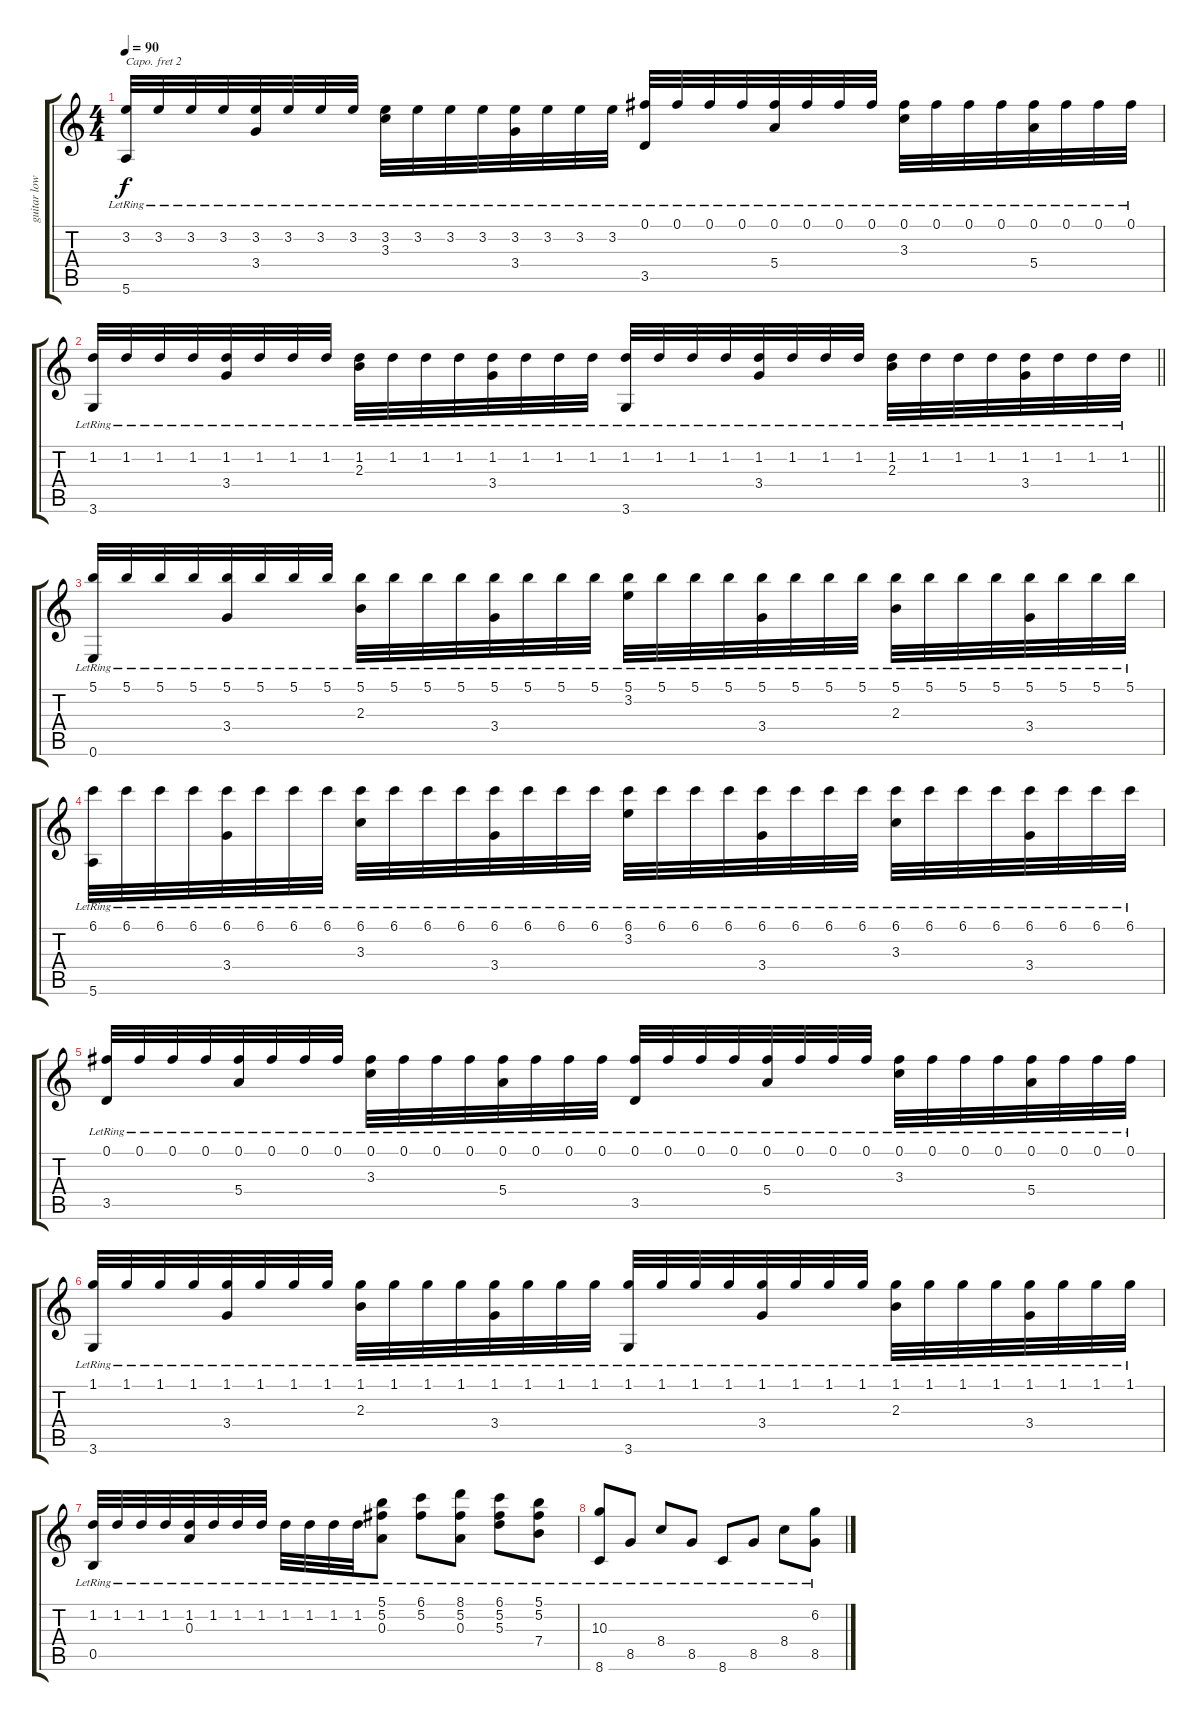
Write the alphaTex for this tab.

\track ("guitar low" "guitar low") {instrument acousticguitarsteel}
\staff {score tabs}
\capo 2
\tuning (E4 B3 G3 D3 A2 D2) {hide}
\ts (4 4)
\tempo 90
\clef g2
\ks c
(3.2{lr} 5.6{lr}).32{dy f} 3.2{lr}.32 3.2{lr}.32 3.2{lr}.32 (3.2{lr} 3.4{lr}).32 3.2{lr}.32 3.2{lr}.32 3.2{lr}.32 (3.2{lr} 3.3{lr}).32 3.2{lr}.32 3.2{lr}.32 3.2{lr}.32 (3.2{lr} 3.4{lr}).32 3.2{lr}.32 3.2{lr}.32 3.2{lr}.32 (0.1{lr} 3.5{lr}).32 0.1{lr}.32 0.1{lr}.32 0.1{lr}.32 (0.1{lr} 5.4{lr}).32 0.1{lr}.32 0.1{lr}.32 0.1{lr}.32 (0.1{lr} 3.3{lr}).32 0.1{lr}.32 0.1{lr}.32 0.1{lr}.32 (0.1{lr} 5.4{lr}).32 0.1{lr}.32 0.1{lr}.32 0.1{lr}.32 |
\barLineRight lightlight
(1.2{lr} 3.6{lr}).32 1.2{lr}.32 1.2{lr}.32 1.2{lr}.32 (1.2{lr} 3.4{lr}).32 1.2{lr}.32 1.2{lr}.32 1.2{lr}.32 (1.2{lr} 2.3{lr}).32 1.2{lr}.32 1.2{lr}.32 1.2{lr}.32 (1.2{lr} 3.4{lr}).32 1.2{lr}.32 1.2{lr}.32 1.2{lr}.32 (1.2{lr} 3.6{lr}).32 1.2{lr}.32 1.2{lr}.32 1.2{lr}.32 (1.2{lr} 3.4{lr}).32 1.2{lr}.32 1.2{lr}.32 1.2{lr}.32 (1.2{lr} 2.3{lr}).32 1.2{lr}.32 1.2{lr}.32 1.2{lr}.32 (1.2{lr} 3.4{lr}).32 1.2{lr}.32 1.2{lr}.32 1.2{lr}.32 |
(5.1{lr} 0.6{lr}).32 5.1{lr}.32 5.1{lr}.32 5.1{lr}.32 (5.1{lr} 3.4{lr}).32 5.1{lr}.32 5.1{lr}.32 5.1{lr}.32 (5.1{lr} 2.3{lr}).32 5.1{lr}.32 5.1{lr}.32 5.1{lr}.32 (5.1{lr} 3.4{lr}).32 5.1{lr}.32 5.1{lr}.32 5.1{lr}.32 (5.1{lr} 3.2{lr}).32 5.1{lr}.32 5.1{lr}.32 5.1{lr}.32 (5.1{lr} 3.4{lr}).32 5.1{lr}.32 5.1{lr}.32 5.1{lr}.32 (5.1{lr} 2.3{lr}).32 5.1{lr}.32 5.1{lr}.32 5.1{lr}.32 (5.1{lr} 3.4{lr}).32 5.1{lr}.32 5.1{lr}.32 5.1{lr}.32 |
(6.1{lr} 5.6{lr}).32 6.1{lr}.32 6.1{lr}.32 6.1{lr}.32 (6.1{lr} 3.4{lr}).32 6.1{lr}.32 6.1{lr}.32 6.1{lr}.32 (6.1{lr} 3.3{lr}).32 6.1{lr}.32 6.1{lr}.32 6.1{lr}.32 (6.1{lr} 3.4{lr}).32 6.1{lr}.32 6.1{lr}.32 6.1{lr}.32 (6.1{lr} 3.2{lr}).32 6.1{lr}.32 6.1{lr}.32 6.1{lr}.32 (6.1{lr} 3.4{lr}).32 6.1{lr}.32 6.1{lr}.32 6.1{lr}.32 (6.1{lr} 3.3{lr}).32 6.1{lr}.32 6.1{lr}.32 6.1{lr}.32 (6.1{lr} 3.4{lr}).32 6.1{lr}.32 6.1{lr}.32 6.1{lr}.32 |
(0.1{lr} 3.5{lr}).32 0.1{lr}.32 0.1{lr}.32 0.1{lr}.32 (0.1{lr} 5.4{lr}).32 0.1{lr}.32 0.1{lr}.32 0.1{lr}.32 (0.1{lr} 3.3{lr}).32 0.1{lr}.32 0.1{lr}.32 0.1{lr}.32 (0.1{lr} 5.4{lr}).32 0.1{lr}.32 0.1{lr}.32 0.1{lr}.32 (0.1{lr} 3.5{lr}).32 0.1{lr}.32 0.1{lr}.32 0.1{lr}.32 (0.1{lr} 5.4{lr}).32 0.1{lr}.32 0.1{lr}.32 0.1{lr}.32 (0.1{lr} 3.3{lr}).32 0.1{lr}.32 0.1{lr}.32 0.1{lr}.32 (0.1{lr} 5.4{lr}).32 0.1{lr}.32 0.1{lr}.32 0.1{lr}.32 |
(1.1{lr} 3.6{lr}).32 1.1{lr}.32 1.1{lr}.32 1.1{lr}.32 (1.1{lr} 3.4{lr}).32 1.1{lr}.32 1.1{lr}.32 1.1{lr}.32 (1.1{lr} 2.3{lr}).32 1.1{lr}.32 1.1{lr}.32 1.1{lr}.32 (1.1{lr} 3.4{lr}).32 1.1{lr}.32 1.1{lr}.32 1.1{lr}.32 (1.1{lr} 3.6{lr}).32 1.1{lr}.32 1.1{lr}.32 1.1{lr}.32 (1.1{lr} 3.4{lr}).32 1.1{lr}.32 1.1{lr}.32 1.1{lr}.32 (1.1{lr} 2.3{lr}).32 1.1{lr}.32 1.1{lr}.32 1.1{lr}.32 (1.1{lr} 3.4{lr}).32 1.1{lr}.32 1.1{lr}.32 1.1{lr}.32 |
(1.2{lr} 0.5{lr}).32 1.2{lr}.32 1.2{lr}.32 1.2{lr}.32 (1.2{lr} 0.3{lr}).32 1.2{lr}.32 1.2{lr}.32 1.2{lr}.32 1.2{lr}.32 1.2{lr}.32 1.2{lr}.32 1.2{lr}.32 (5.1{lr} 5.2 0.3{lr}).8 (6.1{lr} 5.2{lr}).8 (8.1{lr} 5.2 0.3{lr}).8 (6.1{lr} 5.2{lr} 5.3{lr}).8 (5.1{lr} 5.2{lr} 7.4{lr}).8 |
(10.3{lr} 8.6{lr}).8 8.5{lr}.8 8.4{lr}.8 8.5{lr}.8 8.6{lr}.8 8.5{lr}.8 8.4{lr}.8 (6.2{lr} 8.5{lr}).8
